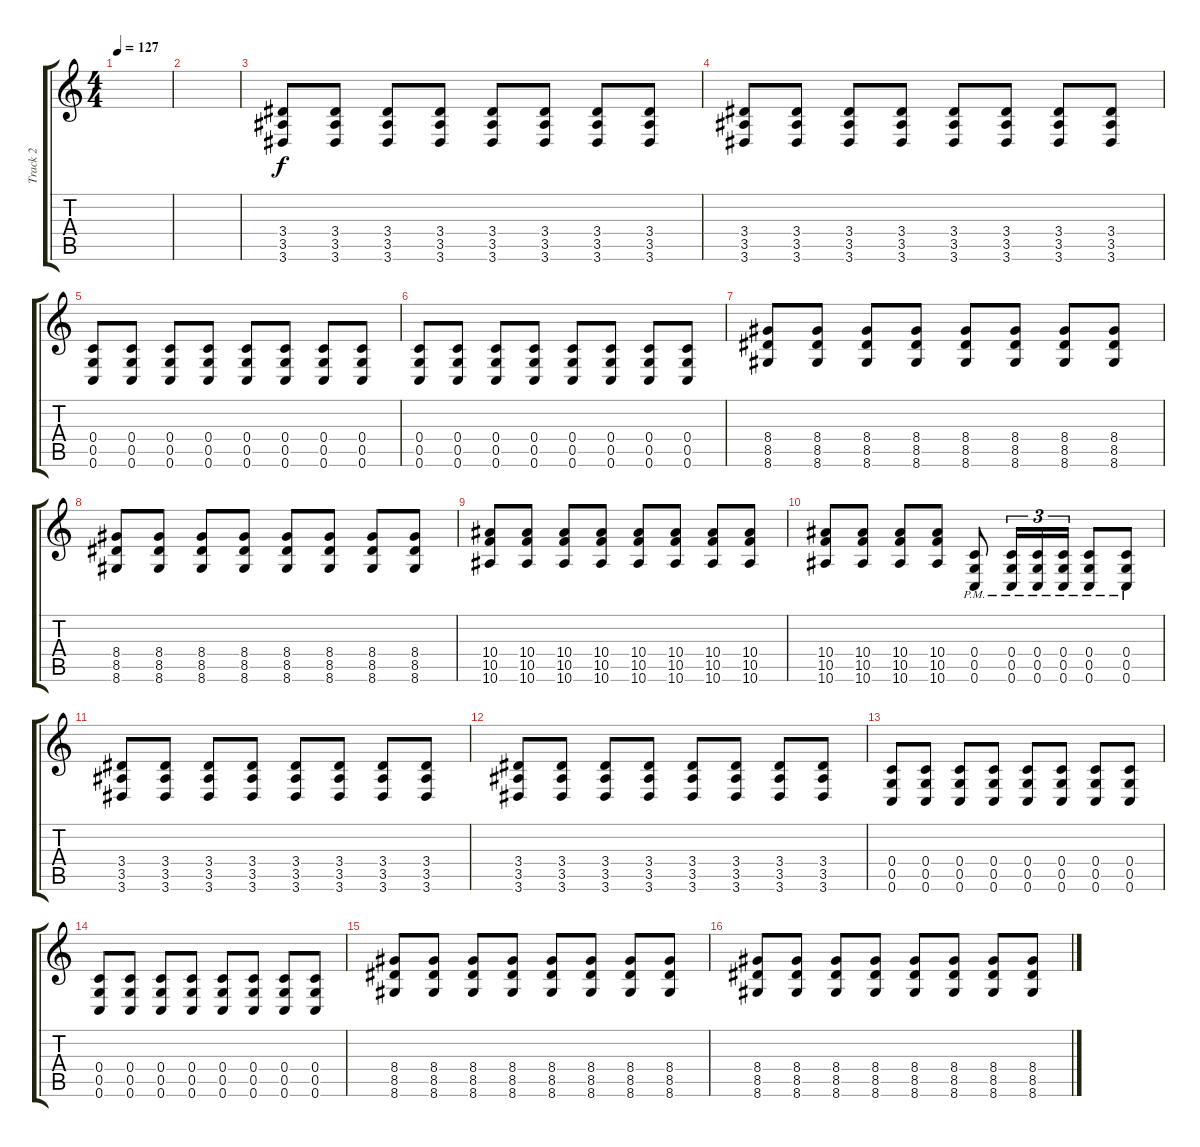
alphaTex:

\track ("Track 2" "Track 2") {instrument distortionguitar}
\staff {score tabs}
\tuning (D4 A3 F3 C3 G2 C2) {hide}
\ts (4 4)
\tempo 127
\clef g2
\ks c
|
|
(3.4 3.5 3.6).8 (3.4 3.5 3.6).8 (3.4 3.5 3.6).8 (3.4 3.5 3.6).8 (3.4 3.5 3.6).8 (3.4 3.5 3.6).8 (3.4 3.5 3.6).8 (3.4 3.5 3.6).8 |
(3.4 3.5 3.6).8 (3.4 3.5 3.6).8 (3.4 3.5 3.6).8 (3.4 3.5 3.6).8 (3.4 3.5 3.6).8 (3.4 3.5 3.6).8 (3.4 3.5 3.6).8 (3.4 3.5 3.6).8 |
(0.4 0.5 0.6).8 (0.4 0.5 0.6).8 (0.4 0.5 0.6).8 (0.4 0.5 0.6).8 (0.4 0.5 0.6).8 (0.4 0.5 0.6).8 (0.4 0.5 0.6).8 (0.4 0.5 0.6).8 |
(0.4 0.5 0.6).8 (0.4 0.5 0.6).8 (0.4 0.5 0.6).8 (0.4 0.5 0.6).8 (0.4 0.5 0.6).8 (0.4 0.5 0.6).8 (0.4 0.5 0.6).8 (0.4 0.5 0.6).8 |
(8.4 8.5 8.6).8 (8.4 8.5 8.6).8 (8.4 8.5 8.6).8 (8.4 8.5 8.6).8 (8.4 8.5 8.6).8 (8.4 8.5 8.6).8 (8.4 8.5 8.6).8 (8.4 8.5 8.6).8 |
(8.4 8.5 8.6).8 (8.4 8.5 8.6).8 (8.4 8.5 8.6).8 (8.4 8.5 8.6).8 (8.4 8.5 8.6).8 (8.4 8.5 8.6).8 (8.4 8.5 8.6).8 (8.4 8.5 8.6).8 |
(10.4 10.5 10.6).8 (10.4 10.5 10.6).8 (10.4 10.5 10.6).8 (10.4 10.5 10.6).8 (10.4 10.5 10.6).8 (10.4 10.5 10.6).8 (10.4 10.5 10.6).8 (10.4 10.5 10.6).8 |
(10.4 10.5 10.6).8 (10.4 10.5 10.6).8 (10.4 10.5 10.6).8 (10.4 10.5 10.6).8 (0.4{pm} 0.5{pm} 0.6{pm}).8 (0.4{pm} 0.5{pm} 0.6{pm}).16{tu (3 2)} (0.4{pm} 0.5{pm} 0.6{pm}).16{tu (3 2)} (0.4{pm} 0.5{pm} 0.6{pm}).16{tu (3 2)} (0.4{pm} 0.5{pm} 0.6{pm}).8 (0.4{pm} 0.5{pm} 0.6{pm}).8 |
(3.4 3.5 3.6).8 (3.4 3.5 3.6).8 (3.4 3.5 3.6).8 (3.4 3.5 3.6).8 (3.4 3.5 3.6).8 (3.4 3.5 3.6).8 (3.4 3.5 3.6).8 (3.4 3.5 3.6).8 |
(3.4 3.5 3.6).8 (3.4 3.5 3.6).8 (3.4 3.5 3.6).8 (3.4 3.5 3.6).8 (3.4 3.5 3.6).8 (3.4 3.5 3.6).8 (3.4 3.5 3.6).8 (3.4 3.5 3.6).8 |
(0.4 0.5 0.6).8 (0.4 0.5 0.6).8 (0.4 0.5 0.6).8 (0.4 0.5 0.6).8 (0.4 0.5 0.6).8 (0.4 0.5 0.6).8 (0.4 0.5 0.6).8 (0.4 0.5 0.6).8 |
(0.4 0.5 0.6).8 (0.4 0.5 0.6).8 (0.4 0.5 0.6).8 (0.4 0.5 0.6).8 (0.4 0.5 0.6).8 (0.4 0.5 0.6).8 (0.4 0.5 0.6).8 (0.4 0.5 0.6).8 |
(8.4 8.5 8.6).8 (8.4 8.5 8.6).8 (8.4 8.5 8.6).8 (8.4 8.5 8.6).8 (8.4 8.5 8.6).8 (8.4 8.5 8.6).8 (8.4 8.5 8.6).8 (8.4 8.5 8.6).8 |
(8.4 8.5 8.6).8 (8.4 8.5 8.6).8 (8.4 8.5 8.6).8 (8.4 8.5 8.6).8 (8.4 8.5 8.6).8 (8.4 8.5 8.6).8 (8.4 8.5 8.6).8 (8.4 8.5 8.6).8
